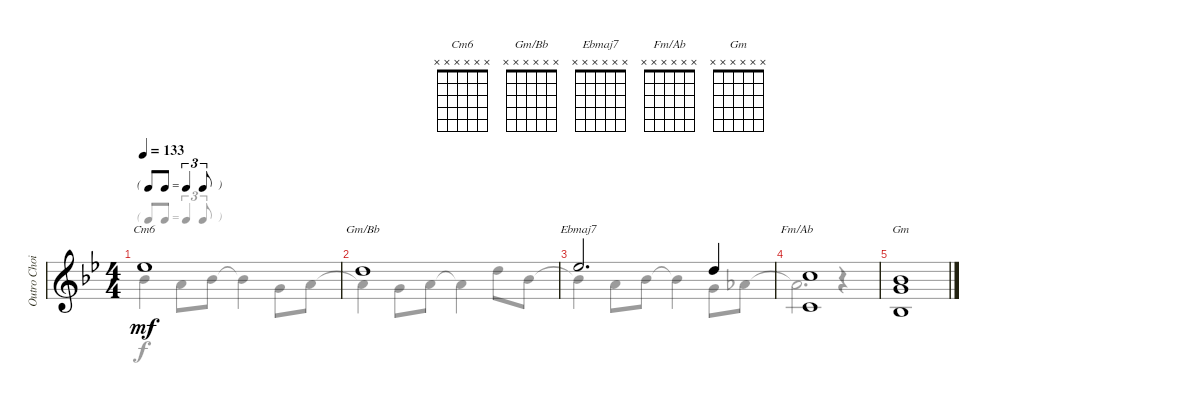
\track ("Outro Choir" "Outro Choi") {instrument synthvoice}
\staff {score}
\tuning (E4 B3 G3 D3 A2 E2) {hide}
\chord ("Cm6" x x x x x x)
\chord ("Gm/Bb" x x x x x x)
\chord ("Ebmaj7" x x x x x x)
\chord ("Fm/Ab" x x x x x x)
\chord ("Gm" x x x x x x)
\voice
\ts (4 4)
\tf triplet8th
\tempo 133
\clef g2
\ks gminor
16.2.1{ch "Cm6" dy mf} |
15.2.1{ch "Gm/Bb"} |
16.2.2{d ch "Ebmaj7"} 15.2.4 |
(13.2 5.3).1{ch "Fm/Ab"} |
(6.1 8.2 3.3).1{ch "Gm"}
\voice
\clef g2
\ottava regular
\simile none
\ks gminor
6.1.4{dy f} 5.1.8 6.1.8 6.1{t}.4 3.1.8 5.1.8 |
5.1{t}.4 3.1.8 5.1.8 5.1{t}.4 10.1.8 6.1.8 |
6.1{t}.4 5.1.8 6.1.8 6.1{t}.4 3.1.8 4.1.8 |
4.1{t}.2{d} r.4 |
